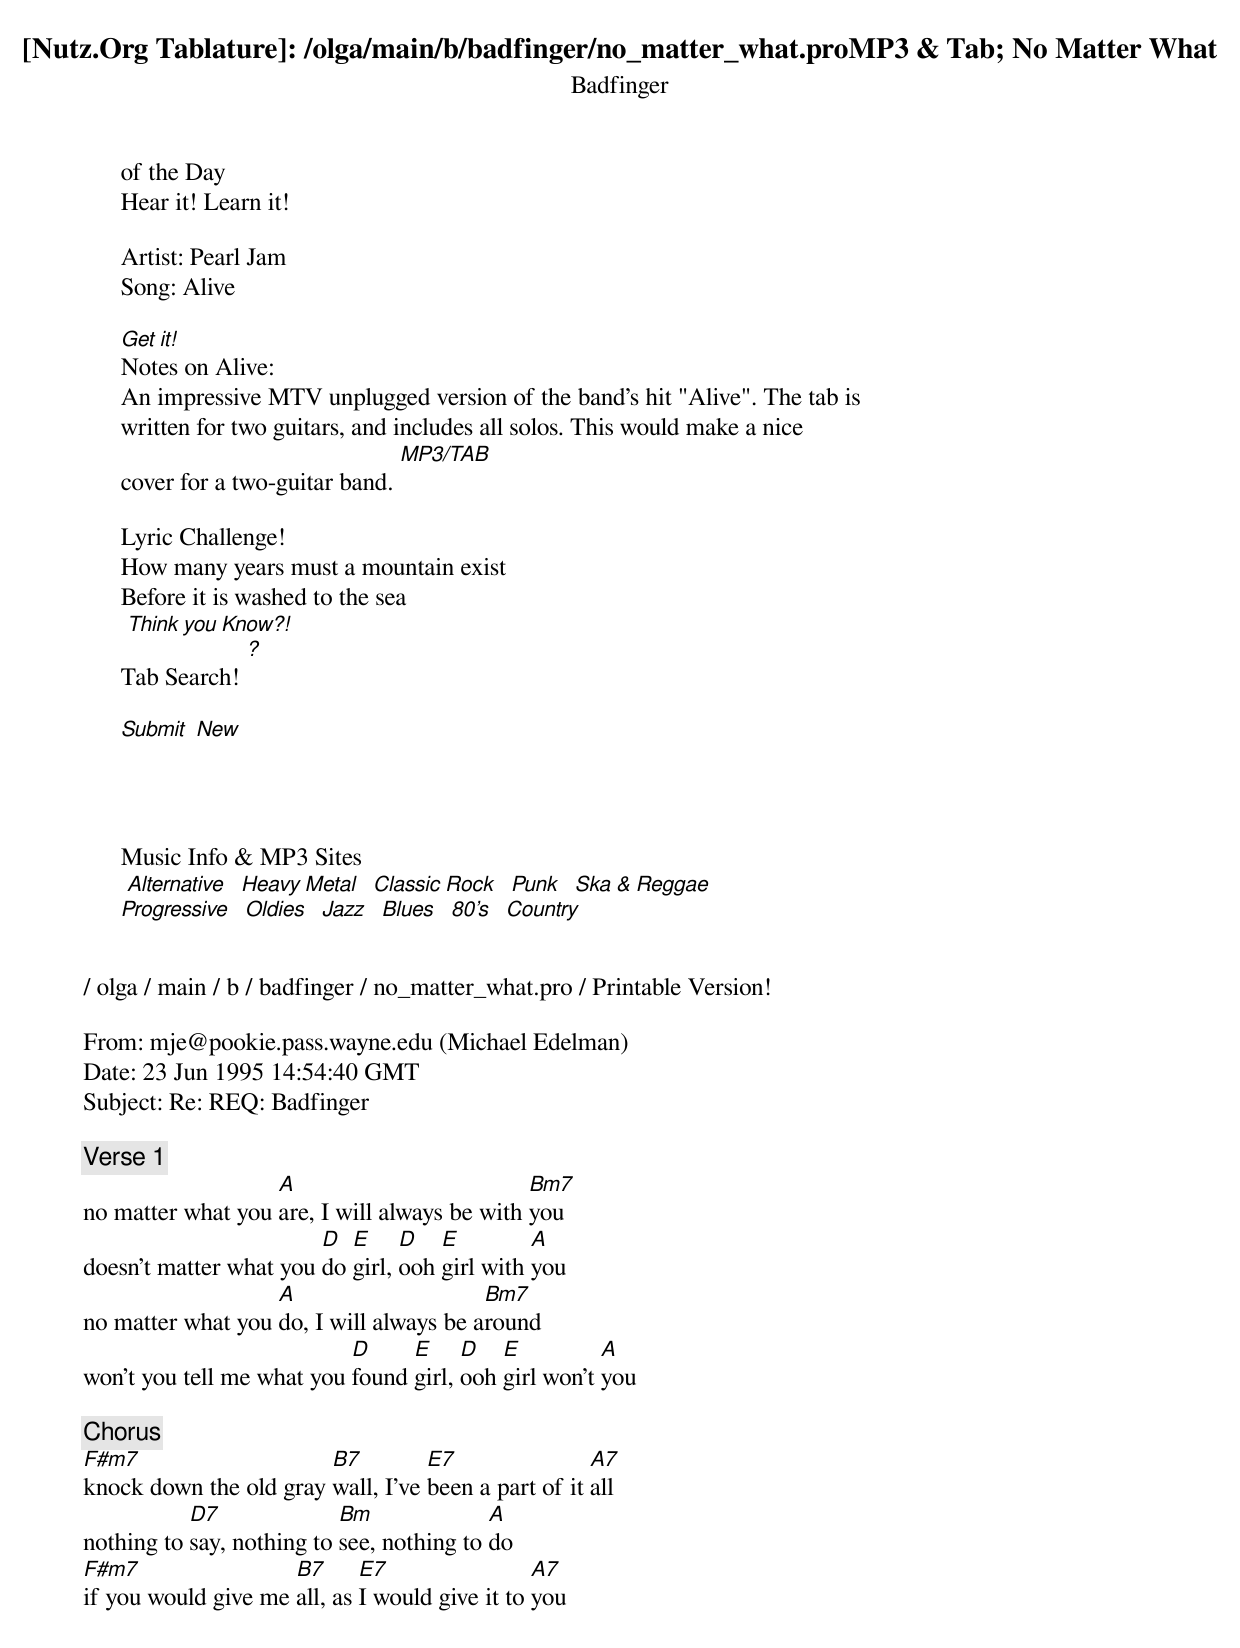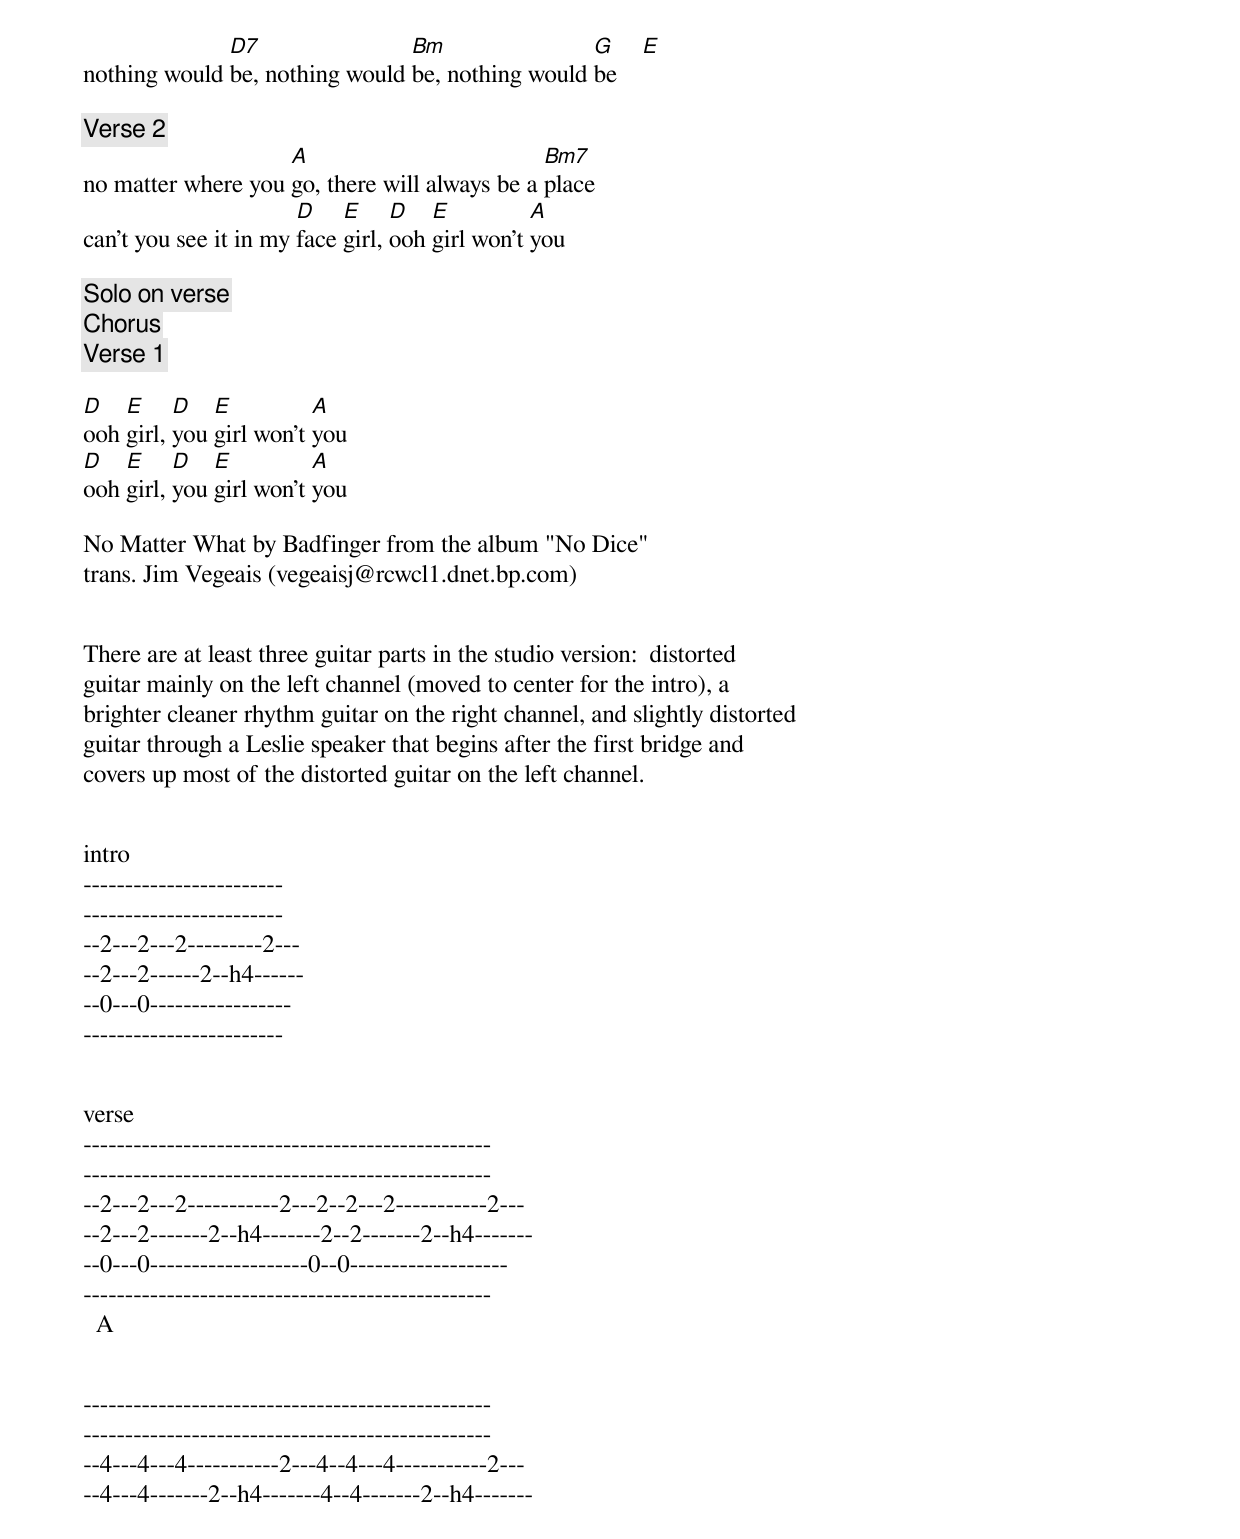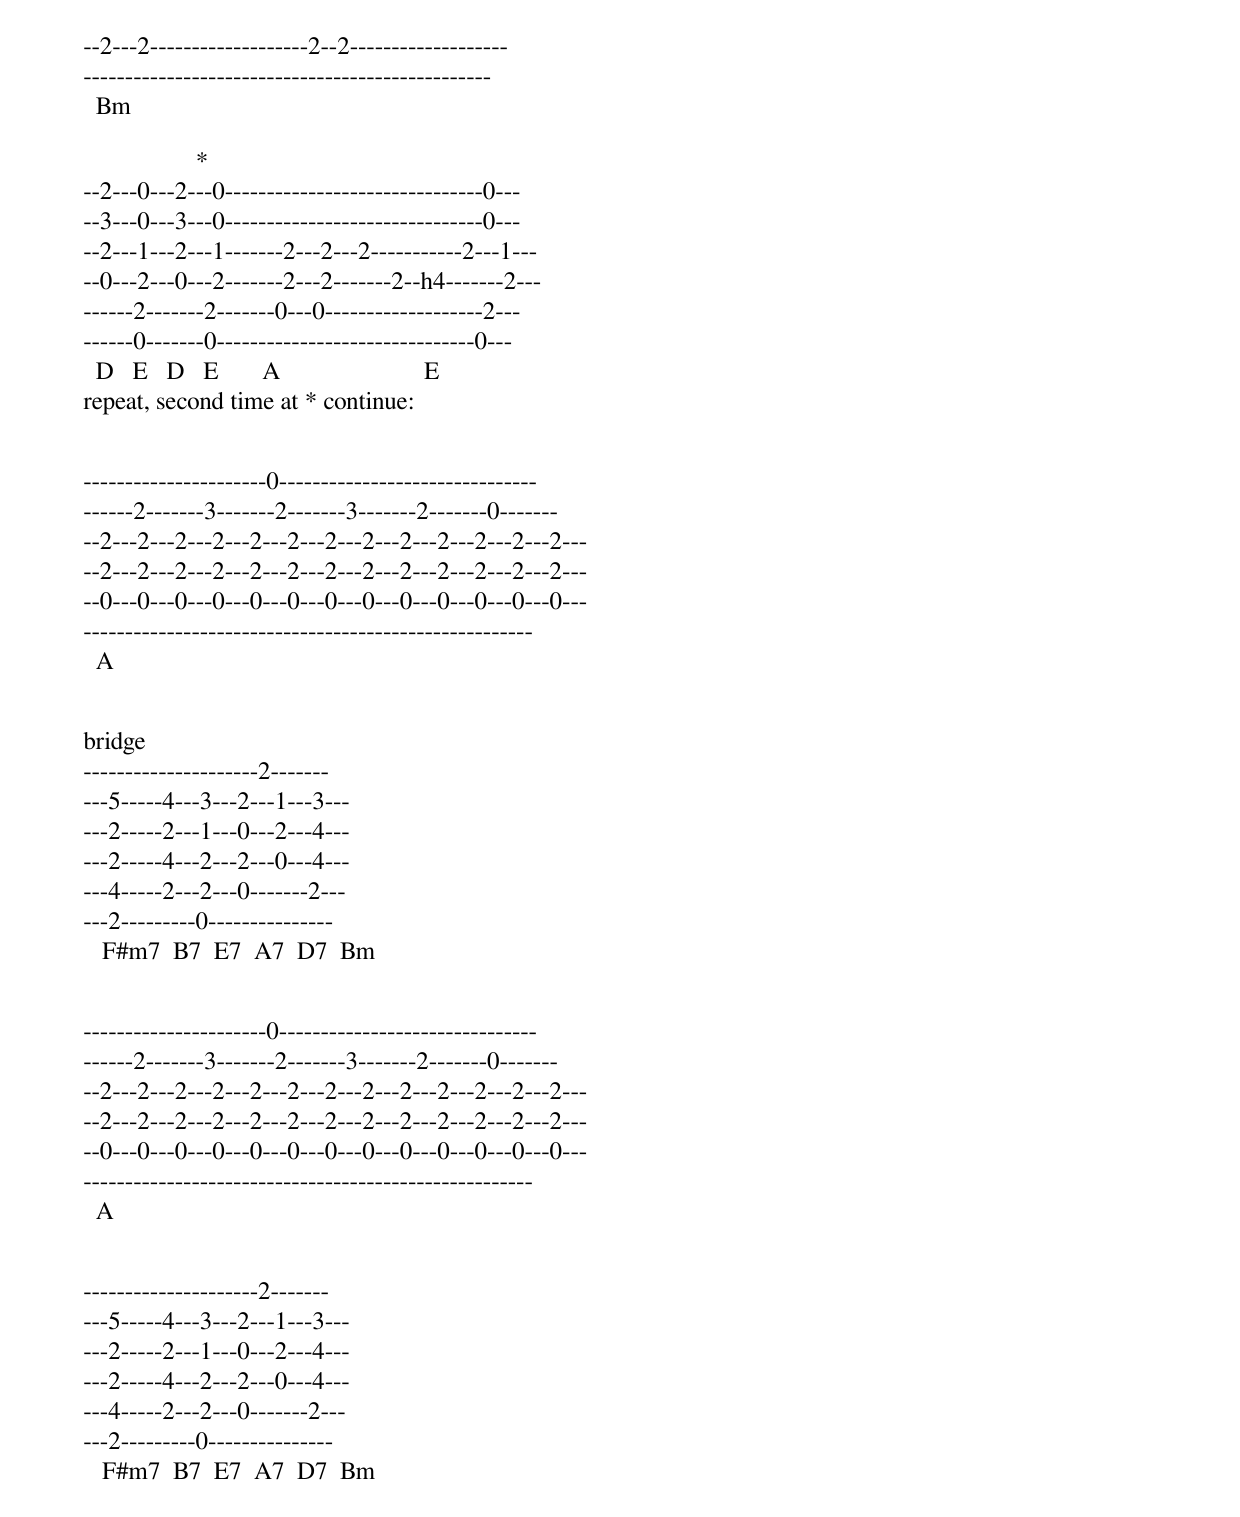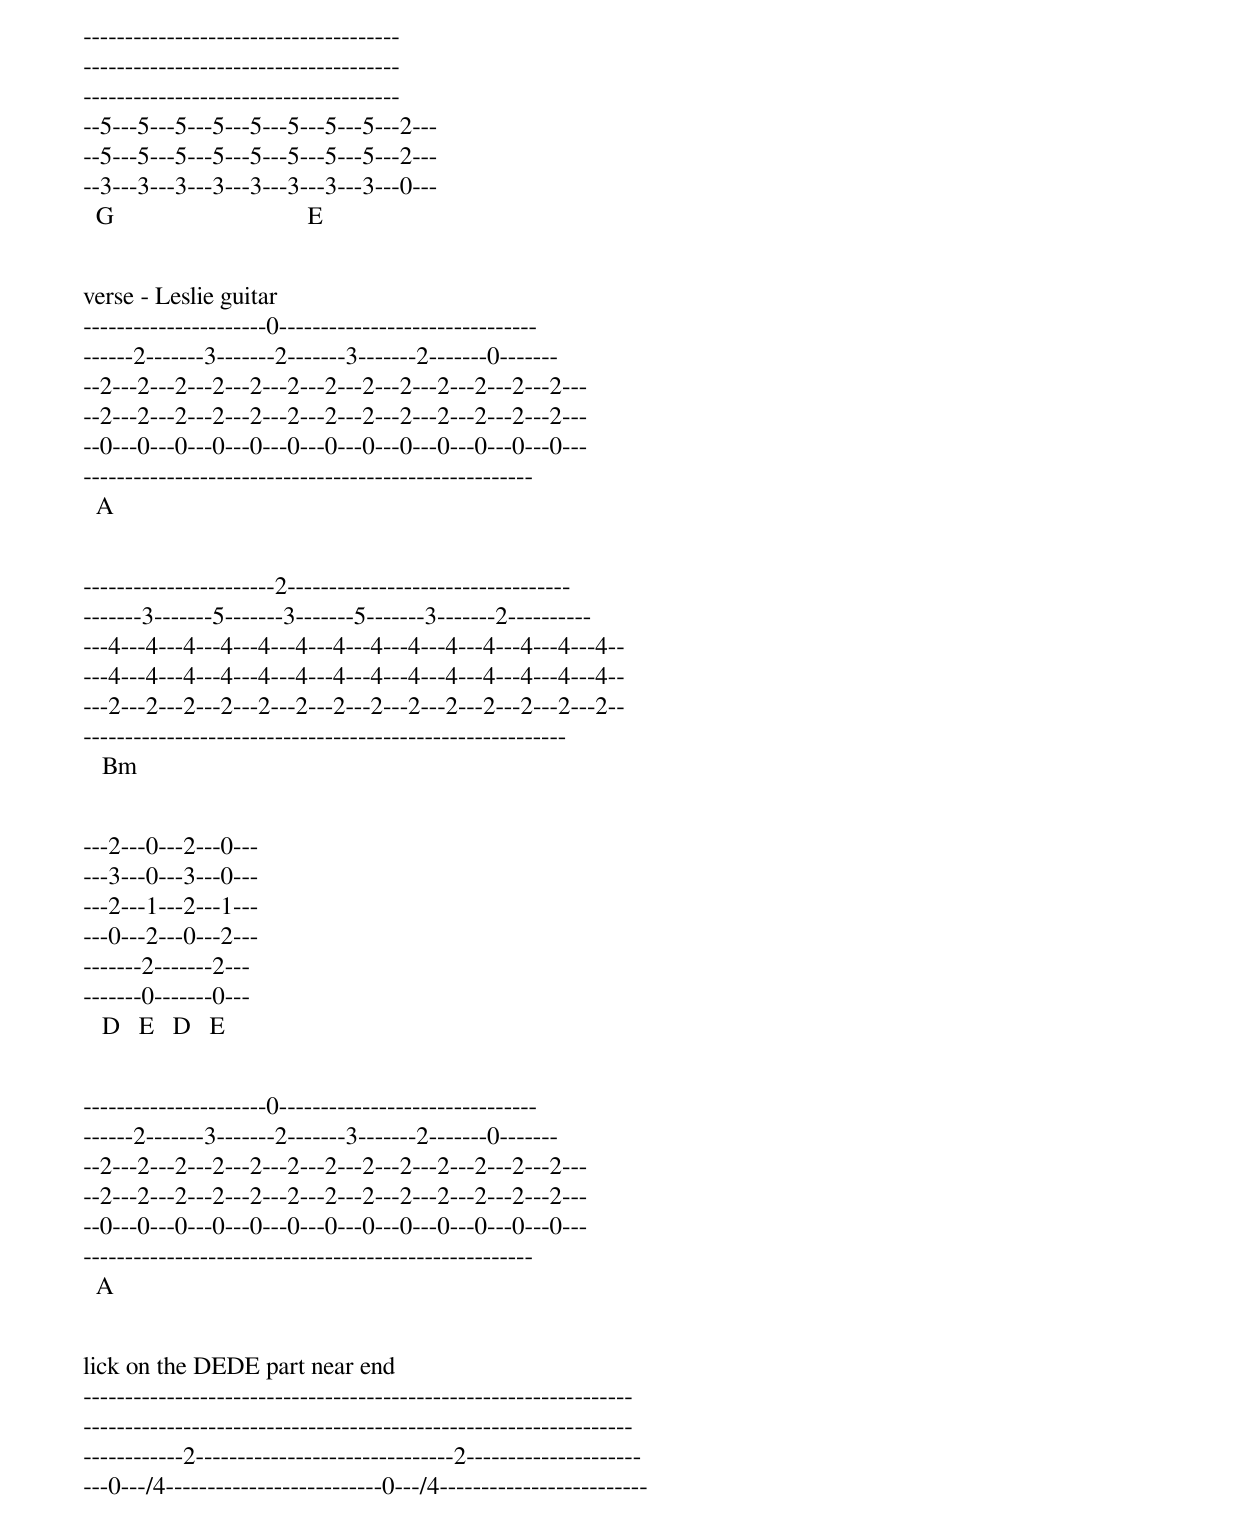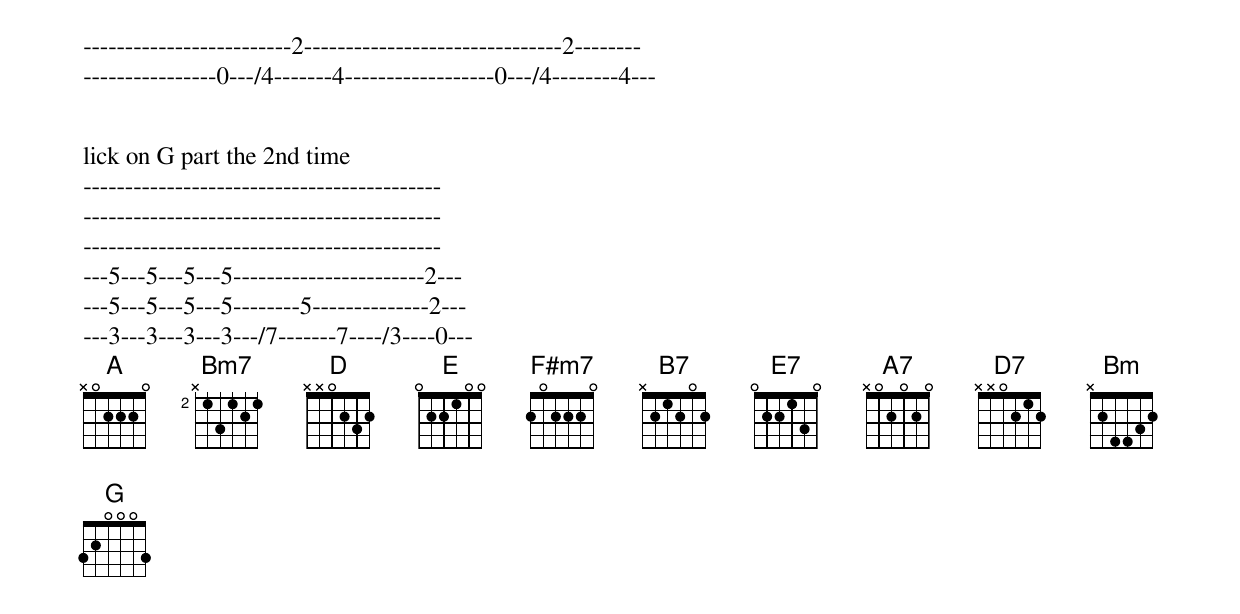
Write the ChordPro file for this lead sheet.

[Nutz.Org Tablature]: /olga/main/b/badfinger/no_matter_what.proMP3 & Tab
      of the Day
      Hear it! Learn it!

      Artist: Pearl Jam
      Song: Alive

      [Get it!]
      Notes on Alive:
      An impressive MTV unplugged version of the band's hit "Alive". The tab is
      written for two guitars, and includes all solos. This would make a nice
      cover for a two-guitar band. [MP3/TAB]

      Lyric Challenge!
      How many years must a mountain exist
      Before it is washed to the sea
       [Think you Know?!]
      Tab Search! [?]

      [Submit] [New]




      Music Info & MP3 Sites
       [Alternative]  [Heavy Metal]  [Classic Rock]  [Punk]  [Ska & Reggae]
      [Progressive]  [Oldies]  [Jazz]  [Blues]  [80's]  [Country]


/ olga / main / b / badfinger / no_matter_what.pro / Printable Version!

From: mje@pookie.pass.wayne.edu (Michael Edelman)
Date: 23 Jun 1995 14:54:40 GMT
Subject: Re: REQ: Badfinger

{title:No Matter What}
{st:Badfinger}
{define: Bm7 1 2 3 2 4 2 2 -1}
{define: F#m7 4 2 2 3 1 -1 -1}
{define: B7 7 1 1 2 1 3 1}
{define: E7 5 0 1 3 2 3 -1}
{define: D7 3 0 1 3 2 3 -1}
{define: A7 5 1 1 2 1 3 1}
{c:Verse 1}
no matter what you [A]are, I will always be with [Bm7]you
doesn't matter what you [D]do [E]girl, [D]ooh [E]girl with [A]you
no matter what you [A]do, I will always be a[Bm7]round
won't you tell me what you [D]found [E]girl, [D]ooh [E]girl won't [A]you

{c:Chorus}
[F#m7]knock down the old gray [B7]wall, I've [E7]been a part of it [A7]all
nothing to [D7]say, nothing to [Bm]see, nothing to [A]do
[F#m7]if you would give me [B7]all, as [E7]I would give it to [A7]you
nothing would [D7]be, nothing would [Bm]be, nothing would [G]be    [E]

{c:Verse 2}
no matter where you [A]go, there will always be a [Bm7]place
can't you see it in my [D]face [E]girl, [D]ooh [E]girl won't [A]you

{c:Solo on verse}
{c:Chorus}
{c:Verse 1}

[D]ooh [E]girl, [D]you [E]girl won't [A]you
[D]ooh [E]girl, [D]you [E]girl won't [A]you

No Matter What by Badfinger from the album "No Dice"
trans. Jim Vegeais (vegeaisj@rcwcl1.dnet.bp.com)


There are at least three guitar parts in the studio version:  distorted
guitar mainly on the left channel (moved to center for the intro), a
brighter cleaner rhythm guitar on the right channel, and slightly distorted
guitar through a Leslie speaker that begins after the first bridge and
covers up most of the distorted guitar on the left channel.


intro
------------------------
------------------------
--2---2---2---------2---
--2---2------2--h4------
--0---0-----------------
------------------------


verse
-------------------------------------------------
-------------------------------------------------
--2---2---2-----------2---2--2---2-----------2---
--2---2-------2--h4-------2--2-------2--h4-------
--0---0-------------------0--0-------------------
-------------------------------------------------
  A


-------------------------------------------------
-------------------------------------------------
--4---4---4-----------2---4--4---4-----------2---
--4---4-------2--h4-------4--4-------2--h4-------
--2---2-------------------2--2-------------------
-------------------------------------------------
  Bm

                  *
--2---0---2---0-------------------------------0---
--3---0---3---0-------------------------------0---
--2---1---2---1-------2---2---2-----------2---1---
--0---2---0---2-------2---2-------2--h4-------2---
------2-------2-------0---0-------------------2---
------0-------0-------------------------------0---
  D   E   D   E       A                       E
repeat, second time at * continue:


----------------------0-------------------------------
------2-------3-------2-------3-------2-------0-------
--2---2---2---2---2---2---2---2---2---2---2---2---2---
--2---2---2---2---2---2---2---2---2---2---2---2---2---
--0---0---0---0---0---0---0---0---0---0---0---0---0---
------------------------------------------------------
  A


bridge
---------------------2-------
---5-----4---3---2---1---3---
---2-----2---1---0---2---4---
---2-----4---2---2---0---4---
---4-----2---2---0-------2---
---2---------0---------------
   F#m7  B7  E7  A7  D7  Bm


----------------------0-------------------------------
------2-------3-------2-------3-------2-------0-------
--2---2---2---2---2---2---2---2---2---2---2---2---2---
--2---2---2---2---2---2---2---2---2---2---2---2---2---
--0---0---0---0---0---0---0---0---0---0---0---0---0---
------------------------------------------------------
  A


---------------------2-------
---5-----4---3---2---1---3---
---2-----2---1---0---2---4---
---2-----4---2---2---0---4---
---4-----2---2---0-------2---
---2---------0---------------
   F#m7  B7  E7  A7  D7  Bm


--------------------------------------
--------------------------------------
--------------------------------------
--5---5---5---5---5---5---5---5---2---
--5---5---5---5---5---5---5---5---2---
--3---3---3---3---3---3---3---3---0---
  G                               E


verse - Leslie guitar
----------------------0-------------------------------
------2-------3-------2-------3-------2-------0-------
--2---2---2---2---2---2---2---2---2---2---2---2---2---
--2---2---2---2---2---2---2---2---2---2---2---2---2---
--0---0---0---0---0---0---0---0---0---0---0---0---0---
------------------------------------------------------
  A


-----------------------2----------------------------------
-------3-------5-------3-------5-------3-------2----------
---4---4---4---4---4---4---4---4---4---4---4---4---4---4--
---4---4---4---4---4---4---4---4---4---4---4---4---4---4--
---2---2---2---2---2---2---2---2---2---2---2---2---2---2--
----------------------------------------------------------
   Bm


---2---0---2---0---
---3---0---3---0---
---2---1---2---1---
---0---2---0---2---
-------2-------2---
-------0-------0---
   D   E   D   E


----------------------0-------------------------------
------2-------3-------2-------3-------2-------0-------
--2---2---2---2---2---2---2---2---2---2---2---2---2---
--2---2---2---2---2---2---2---2---2---2---2---2---2---
--0---0---0---0---0---0---0---0---0---0---0---0---0---
------------------------------------------------------
  A


lick on the DEDE part near end
------------------------------------------------------------------
------------------------------------------------------------------
------------2-------------------------------2---------------------
---0---/4--------------------------0---/4-------------------------
-------------------------2-------------------------------2--------
----------------0---/4-------4------------------0---/4--------4---


lick on G part the 2nd time
-------------------------------------------
-------------------------------------------
-------------------------------------------
---5---5---5---5-----------------------2---
---5---5---5---5--------5--------------2---
---3---3---3---3---/7-------7----/3----0---
